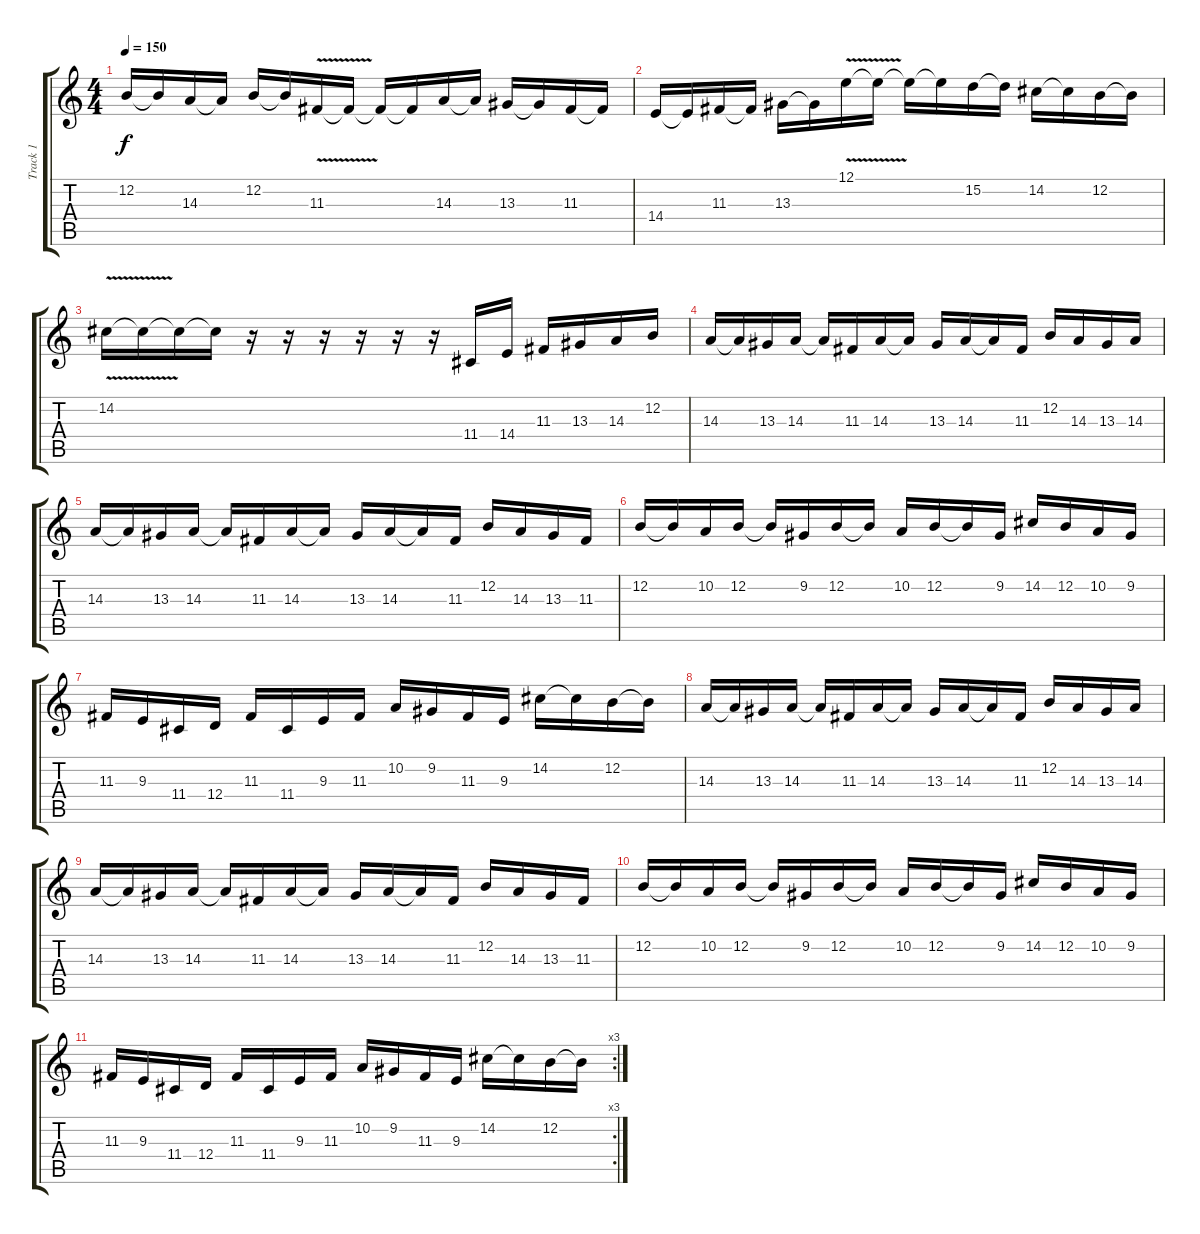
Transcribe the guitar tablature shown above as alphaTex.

\track ("Track 1" "Track 1") {instrument lead5charang}
\staff {score tabs}
\tuning (E4 B3 G3 D3 A2 E2) {hide}
\ts (4 4)
\tempo 150
\clef g2
\ks c
12.2.16{dy f} 12.2{t}.16 14.3.16 14.3{t}.16 12.2.16 12.2{t}.16 11.3{v}.16 11.3{t}.16 11.3{t}.16 11.3{t}.16 14.3.16 14.3{t}.16 13.3.16 13.3{t}.16 11.3.16 11.3{t}.16 |
14.4.16 14.4{t}.16 11.3.16 11.3{t}.16 13.3.16 13.3{t}.16 12.1{v}.16 12.1{t}.16 12.1{t}.16 12.1{t}.16 15.2.16 15.2{t}.16 14.2.16 14.2{t}.16 12.2.16 12.2{t}.16 |
14.2{v}.16 14.2{t}.16 14.2{t}.16 14.2{t}.16 r.16 r.16 r.16 r.16 r.16 r.16 11.4.16 14.4.16 11.3.16 13.3.16 14.3.16 12.2.16 |
14.3.16 14.3{t}.16 13.3.16 14.3.16 14.3{t}.16 11.3.16 14.3.16 14.3{t}.16 13.3.16 14.3.16 14.3{t}.16 11.3.16 12.2.16 14.3.16 13.3.16 14.3.16 |
14.3.16 14.3{t}.16 13.3.16 14.3.16 14.3{t}.16 11.3.16 14.3.16 14.3{t}.16 13.3.16 14.3.16 14.3{t}.16 11.3.16 12.2.16 14.3.16 13.3.16 11.3.16 |
12.2.16 12.2{t}.16 10.2.16 12.2.16 12.2{t}.16 9.2.16 12.2.16 12.2{t}.16 10.2.16 12.2.16 12.2{t}.16 9.2.16 14.2.16 12.2.16 10.2.16 9.2.16 |
11.3.16 9.3.16 11.4.16 12.4.16 11.3.16 11.4.16 9.3.16 11.3.16 10.2.16 9.2.16 11.3.16 9.3.16 14.2.16 14.2{t}.16 12.2.16 12.2{t}.16 |
14.3.16 14.3{t}.16 13.3.16 14.3.16 14.3{t}.16 11.3.16 14.3.16 14.3{t}.16 13.3.16 14.3.16 14.3{t}.16 11.3.16 12.2.16 14.3.16 13.3.16 14.3.16 |
14.3.16 14.3{t}.16 13.3.16 14.3.16 14.3{t}.16 11.3.16 14.3.16 14.3{t}.16 13.3.16 14.3.16 14.3{t}.16 11.3.16 12.2.16 14.3.16 13.3.16 11.3.16 |
12.2.16 12.2{t}.16 10.2.16 12.2.16 12.2{t}.16 9.2.16 12.2.16 12.2{t}.16 10.2.16 12.2.16 12.2{t}.16 9.2.16 14.2.16 12.2.16 10.2.16 9.2.16 |
\rc 3
11.3.16 9.3.16 11.4.16 12.4.16 11.3.16 11.4.16 9.3.16 11.3.16 10.2.16 9.2.16 11.3.16 9.3.16 14.2.16 14.2{t}.16 12.2.16 12.2{t}.16
